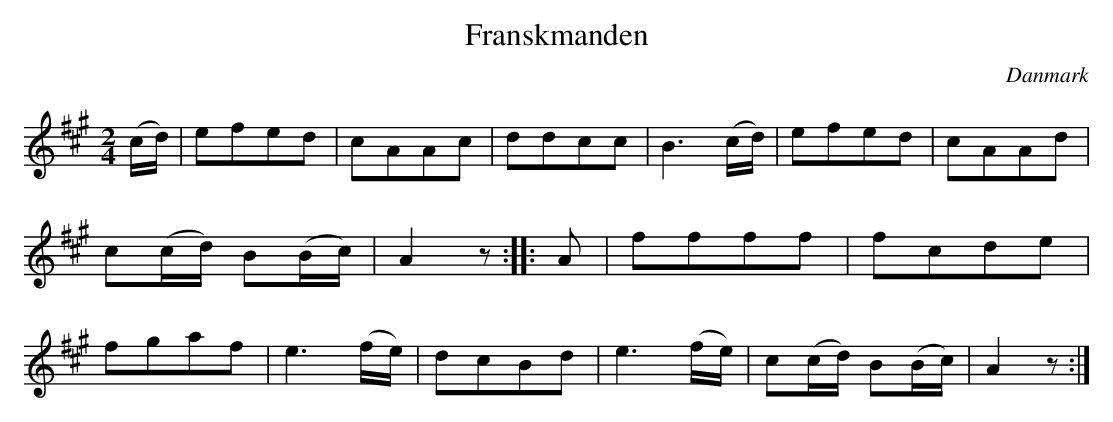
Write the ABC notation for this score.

X:1
T: Franskmanden
O:Danmark
M: 2/4
L: 1/8
K: A
(c/d/)|efed|cAAc|ddcc|B3 (c/d/)|efed|\
cAAd|c(c/d/) B(B/c/)|A2 z:| |:A|ffff|fcde|\
fgaf|e3 (f/e/)|dcBd|e3 (f/e/)|c(c/d/) B(B/c/)|A2 z:|
